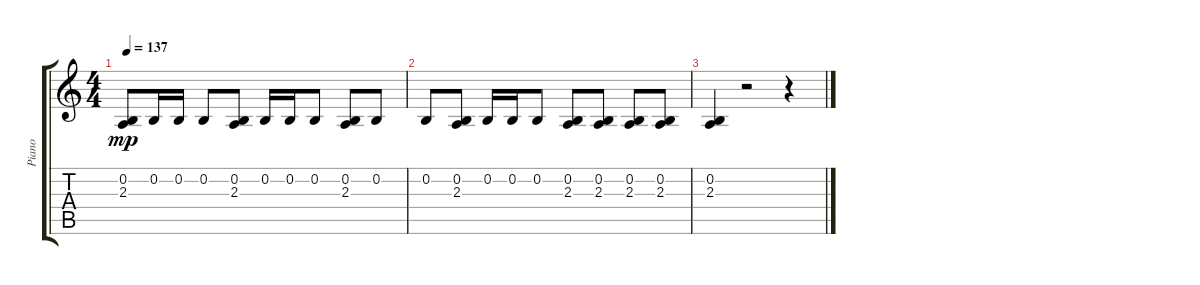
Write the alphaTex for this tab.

\track ("Piano" "Piano") {instrument brightacousticpiano}
\staff {score tabs}
\tuning (E4 B3 G3 D3 A2 E2) {hide}
\ts (4 4)
\tempo 137
\clef g2
\ks c
(0.2 2.3).8{dy mp} 0.2.16 0.2.16 0.2.8 (0.2 2.3).8 0.2.16 0.2.16 0.2.8 (0.2 2.3).8 0.2.8 |
0.2.8 (0.2 2.3).8 0.2.16 0.2.16 0.2.8 (0.2 2.3).8 (0.2 2.3).8 (0.2 2.3).8 (0.2 2.3).8 |
(0.2 2.3).4 r.2 r.4
